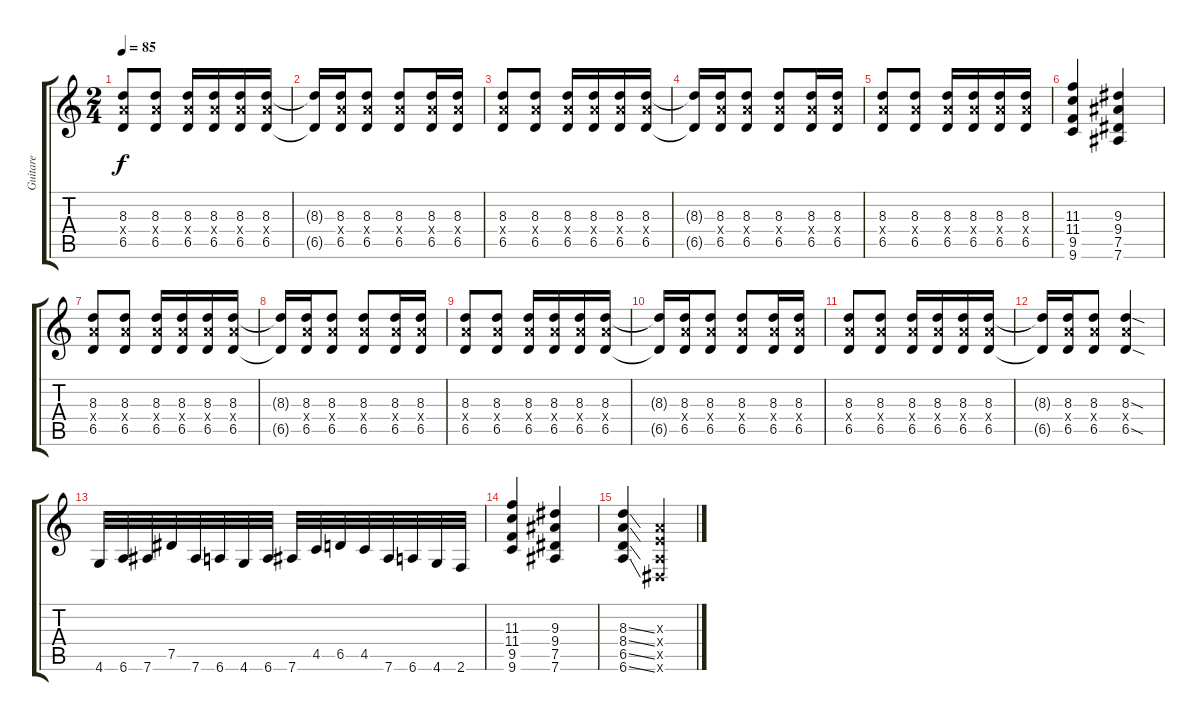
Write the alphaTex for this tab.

\track ("Guitare" "Guitare") {instrument overdrivenguitar}
\staff {score tabs}
\tuning (Eb4 Bb3 Gb3 Db3 Ab2 Eb2) {hide}
\ts (2 4)
\tempo 85
\clef g2
\ks c
(8.3 8.4{x} 6.5).8{dy f} (8.3 8.4{x} 6.5).8 (8.3 8.4{x} 6.5).16 (8.3 8.4{x} 6.5).16 (8.3 8.4{x} 6.5).16 (8.3 8.4{x} 6.5).16 |
(8.3{t} 6.5{t}).16 (8.3 8.4{x} 6.5).16 (8.3 8.4{x} 6.5).8 (8.3 8.4{x} 6.5).8 (8.3 8.4{x} 6.5).16 (8.3 8.4{x} 6.5).16 |
(8.3 8.4{x} 6.5).8 (8.3 8.4{x} 6.5).8 (8.3 8.4{x} 6.5).16 (8.3 8.4{x} 6.5).16 (8.3 8.4{x} 6.5).16 (8.3 8.4{x} 6.5).16 |
(8.3{t} 6.5{t}).16 (8.3 8.4{x} 6.5).16 (8.3 8.4{x} 6.5).8 (8.3 8.4{x} 6.5).8 (8.3 8.4{x} 6.5).16 (8.3 8.4{x} 6.5).16 |
(8.3 8.4{x} 6.5).8 (8.3 8.4{x} 6.5).8 (8.3 8.4{x} 6.5).16 (8.3 8.4{x} 6.5).16 (8.3 8.4{x} 6.5).16 (8.3 8.4{x} 6.5).16 |
(11.3 11.4 9.5 9.6).4 (9.3 9.4 7.5 7.6).4 |
(8.3 8.4{x} 6.5).8 (8.3 8.4{x} 6.5).8 (8.3 8.4{x} 6.5).16 (8.3 8.4{x} 6.5).16 (8.3 8.4{x} 6.5).16 (8.3 8.4{x} 6.5).16 |
(8.3{t} 6.5{t}).16 (8.3 8.4{x} 6.5).16 (8.3 8.4{x} 6.5).8 (8.3 8.4{x} 6.5).8 (8.3 8.4{x} 6.5).16 (8.3 8.4{x} 6.5).16 |
(8.3 8.4{x} 6.5).8 (8.3 8.4{x} 6.5).8 (8.3 8.4{x} 6.5).16 (8.3 8.4{x} 6.5).16 (8.3 8.4{x} 6.5).16 (8.3 8.4{x} 6.5).16 |
(8.3{t} 6.5{t}).16 (8.3 8.4{x} 6.5).16 (8.3 8.4{x} 6.5).8 (8.3 8.4{x} 6.5).8 (8.3 8.4{x} 6.5).16 (8.3 8.4{x} 6.5).16 |
(8.3 8.4{x} 6.5).8 (8.3 8.4{x} 6.5).8 (8.3 8.4{x} 6.5).16 (8.3 8.4{x} 6.5).16 (8.3 8.4{x} 6.5).16 (8.3 8.4{x} 6.5).16 |
(8.3{t} 6.5{t}).16 (8.3 8.4{x} 6.5).16 (8.3 8.4{x} 6.5).8 (8.3{sod} 8.4{x} 6.5{sod}).4 |
4.6.32 6.6.32 7.6.32 7.5.32 7.6.32 6.6.32 4.6.32 6.6.32 7.6.32 4.5.32 6.5.32 4.5.32 7.6.32 6.6.32 4.6.32 2.6.32 |
(11.3 11.4 9.5 9.6).4 (9.3 9.4 7.5 7.6).4 |
(8.3{ss} 8.4{ss} 6.5{ss} 6.6{ss}).4 (3.3{x} 3.4{x} 1.5{x} 0.6{x}).4
